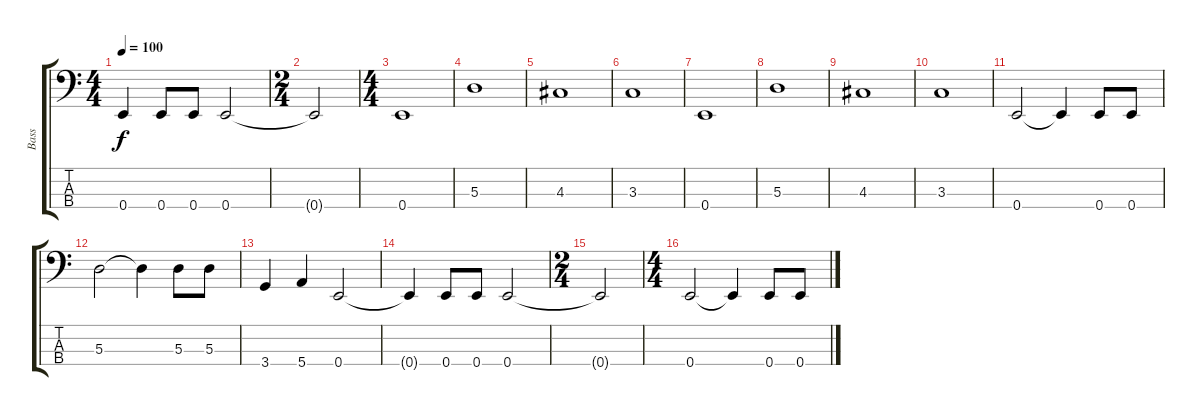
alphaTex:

\track ("Bass" "Bass") {instrument electricbasspick}
\staff {score tabs}
\tuning (G2 D2 A1 E1) {hide}
\ts (4 4)
\tempo 100
\clef f4
\ks c
0.4{t}.4{dy f} 0.4.8 0.4.8 0.4.2 |
\ts (2 4)
0.4{t}.2 |
\ts (4 4)
0.4.1 |
5.3.1 |
4.3.1 |
3.3.1 |
0.4.1 |
5.3.1 |
4.3.1 |
3.3.1 |
0.4.2 0.4{t}.4 0.4.8 0.4.8 |
5.3.2 5.3{t}.4 5.3.8 5.3.8 |
3.4.4 5.4.4 0.4.2 |
0.4{t}.4 0.4.8 0.4.8 0.4.2 |
\ts (2 4)
0.4{t}.2 |
\ts (4 4)
0.4.2 0.4{t}.4 0.4.8 0.4.8
